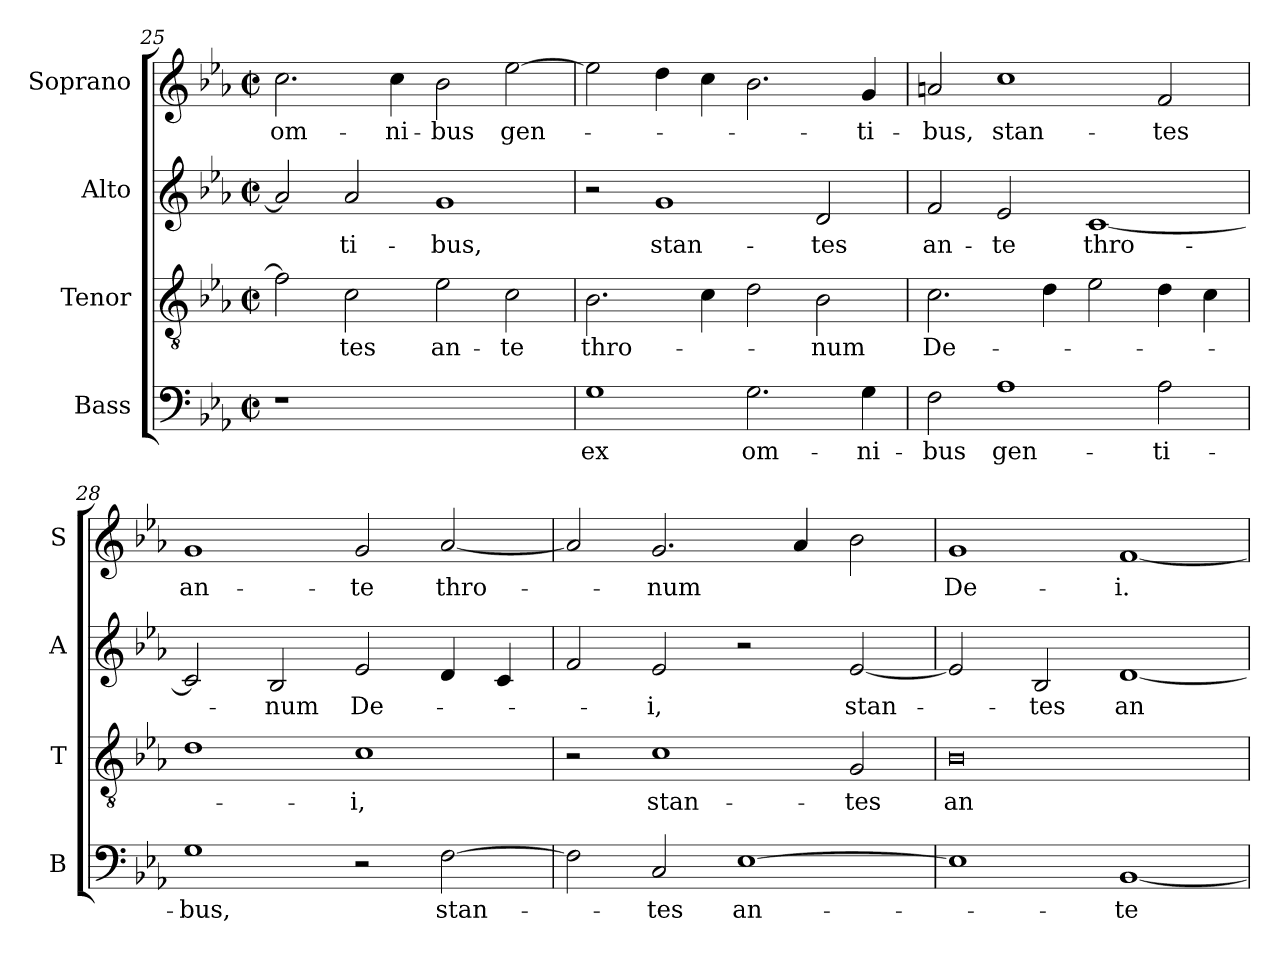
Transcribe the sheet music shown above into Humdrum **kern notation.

**kern	**text	**kern	**text	**kern	**text	**kern	**text
*part4	*part4	*part3	*part3	*part2	*part2	*part1	*part1
*staff4	*staff4	*staff3	*staff3	*staff2	*staff2	*staff1	*staff1
*I"Bass	*	*I"Tenor	*	*I"Alto	*	*I"Soprano	*
*I'B	*	*I'T	*	*I'A	*	*I'S	*
*clefF4	*	*clefGv2	*	*clefG2	*	*clefG2	*
*ITrd7c12	*	*ITrd7c12	*	*	*	*	*
*k[b-e-a-]	*	*k[b-e-a-]	*	*k[b-e-a-]	*	*k[b-e-a-]	*
*E-:	*	*E-:	*	*E-:	*	*E-:	*
*M2/2	*	*M2/2	*	*M2/2	*	*M2/2	*
*met(c|)	*	*met(c|)	*	*met(c|)	*	*met(c|)	*
=25	=25	=25	=25	=25	=25	=25	=25
!LO:N:vis=1	!	!	!	!	!	!	!
!	!	!	!	!	!	!	!LO:LY:b:color=#000000
1r	.	2Fi\]	.	2a-i/]	.	2.cci\	om-
!	!	!	!LO:LY:b:color=#000000	!	!	!	!
!	!	!	!	!	!LO:LY:b:color=#000000	!	!
.	.	2Ci\	-tes	2a-i/	-ti-	.	.
!	!	!	!	!	!	!	!LO:LY:b:color=#000000
.	.	.	.	.	.	4cci\	-ni-
!	!	!	!LO:LY:b:color=#000000	!	!	!	!
!	!	!	!	!	!LO:LY:b:color=#000000	!	!
!	!	!	!	!	!	!	!LO:LY:b:color=#000000
1ryy	.	2E-i\	an-	1gi	-bus,	2b-i\	-bus
!	!	!	!LO:LY:b:color=#000000	!	!	!	!
!	!	!	!	!	!	!	!LO:LY:b:color=#000000
.	.	2Ci\	-te	.	.	[>2ee-i\	gen-
!!LO:PB:g=z
=26	=26	=26	=26	=26	=26	=26	=26
!	!LO:LY:b:color=#000000	!	!	!	!	!	!
!	!	!	!LO:LY:b:color=#000000	!	!	!	!
1GGi	ex	2.BB-i\	thro-	2r	.	2ee-i\]	.
!	!	!	!	!	!LO:LY:b:color=#000000	!	!
.	.	.	.	1gi	stan-	4ddi\	.
.	.	4Ci\	.	.	.	4cci\	.
!	!LO:LY:b:color=#000000	!	!	!	!	!	!
2.GGi\	om-	2Di\	.	.	.	2.b-i\	.
!	!	!	!LO:LY:b:color=#000000	!	!	!	!
!	!	!	!	!	!LO:LY:b:color=#000000	!	!
.	.	2BB-i\	-num	2di/	-tes	.	.
!	!LO:LY:b:color=#000000	!	!	!	!	!	!
!	!	!	!	!	!	!	!LO:LY:b:color=#000000
4GGi\	-ni-	.	.	.	.	4gi/	-ti-
=27	=27	=27	=27	=27	=27	=27	=27
!	!LO:LY:b:color=#000000	!	!	!	!	!	!
!	!	!	!LO:LY:b:color=#000000	!	!	!	!
!	!	!	!	!	!LO:LY:b:color=#000000	!	!
!	!	!	!	!	!	!	!LO:LY:b:color=#000000
2FFi\	-bus	2.Ci\	De-	2fi/	an-	2ani/	-bus,
!	!LO:LY:b:color=#000000	!	!	!	!	!	!
!	!	!	!	!	!LO:LY:b:color=#000000	!	!
!	!	!	!	!	!	!	!LO:LY:b:color=#000000
1AA-i	gen-	.	.	2e-i/	-te	1cci	stan-
.	.	4Di\	.	.	.	.	.
!	!	!	!	!	!LO:LY:b:color=#000000	!	!
.	.	2E-i\	.	[<1ci	thro-	.	.
!	!LO:LY:b:color=#000000	!	!	!	!	!	!
!	!	!	!	!	!	!	!LO:LY:b:color=#000000
2AA-i\	-ti-	4Di\	.	.	.	2fi/	-tes
.	.	4Ci\	.	.	.	.	.
=28	=28	=28	=28	=28	=28	=28	=28
!	!LO:LY:b:color=#000000	!	!	!	!	!	!
!	!	!	!	!	!	!	!LO:LY:b:color=#000000
1GGi	-bus,	1Di	.	2ci/]	.	1gi	an-
!	!	!	!	!	!LO:LY:b:color=#000000	!	!
.	.	.	.	2B-i/	-num	.	.
!	!	!	!LO:LY:b:color=#000000	!	!	!	!
!	!	!	!	!	!LO:LY:b:color=#000000	!	!
!	!	!	!	!	!	!	!LO:LY:b:color=#000000
2r	.	1Ci	-i,	2e-i/	De-	2gi/	-te
!	!LO:LY:b:color=#000000	!	!	!	!	!	!
!	!	!	!	!	!	!	!LO:LY:b:color=#000000
[>2FFi\	stan-	.	.	4di/	.	[<2a-i/	thro-
.	.	.	.	4ci/	.	.	.
=29	=29	=29	=29	=29	=29	=29	=29
2FFi\]	.	2r	.	2fi/	.	2a-i/]	.
!	!LO:LY:b:color=#000000	!	!	!	!	!	!
!	!	!	!LO:LY:b:color=#000000	!	!	!	!
!	!	!	!	!	!LO:LY:b:color=#000000	!	!
!	!	!	!	!	!	!	!LO:LY:b:color=#000000
2CCi/	-tes	1Ci	stan-	2e-i/	-i,	2.gi/	-num
!	!LO:LY:b:color=#000000	!	!	!	!	!	!
[>1EE-i	an-	.	.	2r	.	.	.
.	.	.	.	.	.	4a-i/	.
!	!	!	!LO:LY:b:color=#000000	!	!	!	!
!	!	!	!	!	!LO:LY:b:color=#000000	!	!
.	.	2GGi/	-tes	[<2e-i/	stan-	2b-i\	.
!!LO:LB:g=z
=30	=30	=30	=30	=30	=30	=30	=30
!	!	!	!LO:LY:b:color=#000000	!	!	!	!
!	!	!	!	!	!	!	!LO:LY:b:color=#000000
1EE-i]	.	0BB-i	an-	2e-i/]	.	1gi	De-
!	!	!	!	!	!LO:LY:b:color=#000000	!	!
.	.	.	.	2B-i/	-tes	.	.
!	!LO:LY:b:color=#000000	!	!	!	!	!	!
!	!	!	!	!	!LO:LY:b:color=#000000	!	!
!	!	!	!	!	!	!	!LO:LY:b:color=#000000
[<1BBB-i	-te	.	.	[<1di	an-	[<1fi	-i.
=	=	=	=	=	=	=	=
*-	*-	*-	*-	*-	*-	*-	*-
